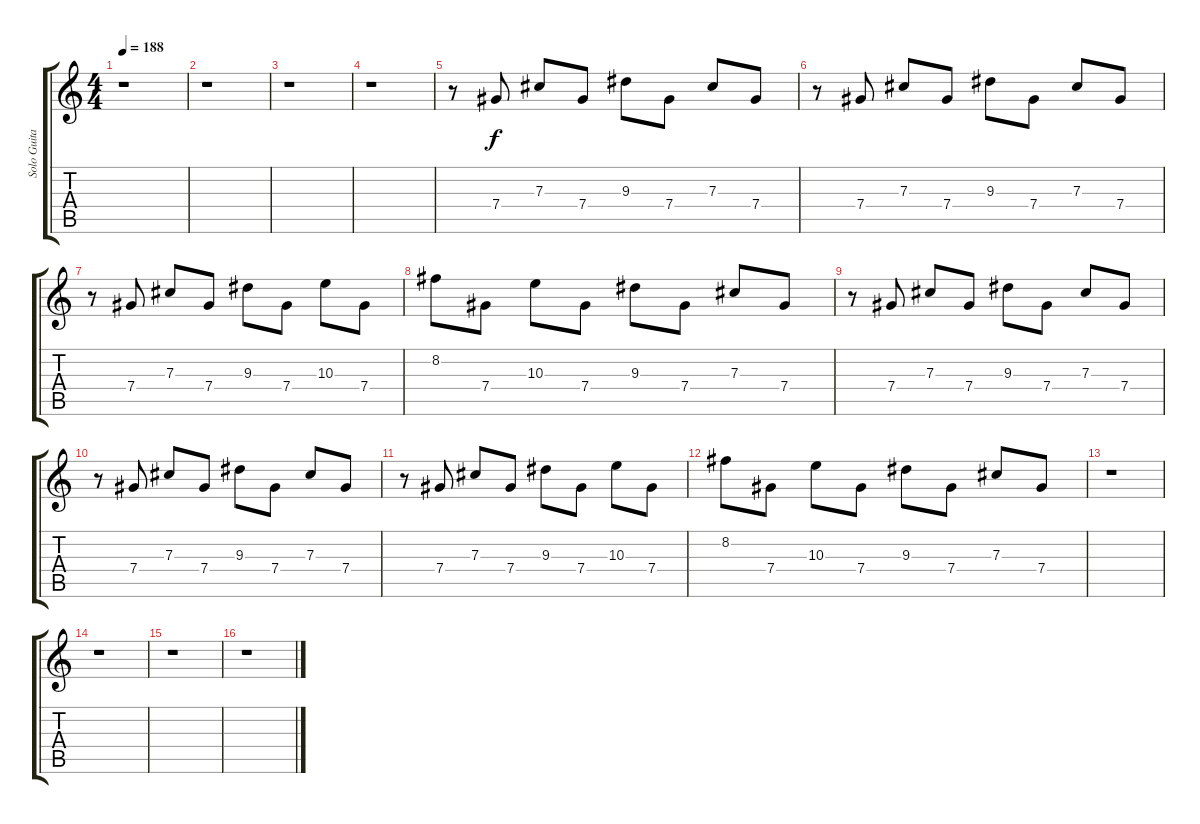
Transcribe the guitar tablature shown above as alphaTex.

\track ("Solo Guitar" "Solo Guita") {instrument distortionguitar}
\staff {score tabs}
\tuning (Eb4 Bb3 Gb3 Db3 Ab2 Eb2) {hide}
\ts (4 4)
\tempo 188
\clef g2
\ks c
r.1{dy f} |
r.1 |
r.1 |
r.1 |
r.8 7.4.8 7.3.8 7.4.8 9.3.8 7.4.8 7.3.8 7.4.8 |
r.8 7.4.8 7.3.8 7.4.8 9.3.8 7.4.8 7.3.8 7.4.8 |
r.8 7.4.8 7.3.8 7.4.8 9.3.8 7.4.8 10.3.8 7.4.8 |
8.2.8 7.4.8 10.3.8 7.4.8 9.3.8 7.4.8 7.3.8 7.4.8 |
r.8 7.4.8 7.3.8 7.4.8 9.3.8 7.4.8 7.3.8 7.4.8 |
r.8 7.4.8 7.3.8 7.4.8 9.3.8 7.4.8 7.3.8 7.4.8 |
r.8 7.4.8 7.3.8 7.4.8 9.3.8 7.4.8 10.3.8 7.4.8 |
8.2.8 7.4.8 10.3.8 7.4.8 9.3.8 7.4.8 7.3.8 7.4.8 |
r.1 |
r.1 |
r.1 |
r.1
